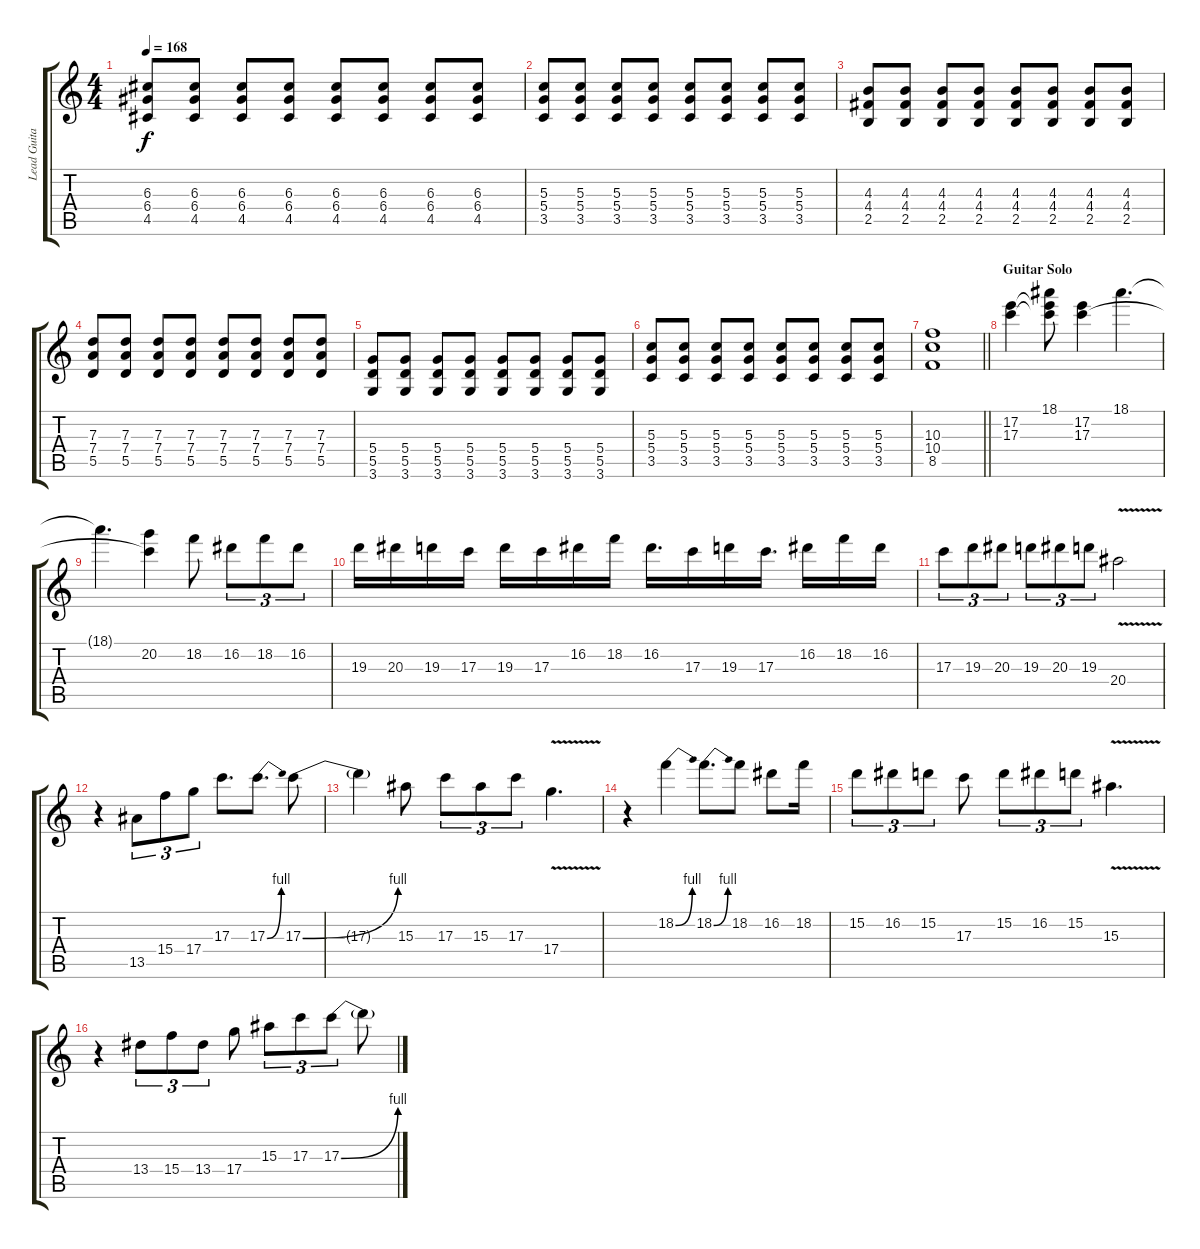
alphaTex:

\track ("Lead Guitar" "Lead Guita") {instrument overdrivenguitar}
\staff {score tabs}
\tuning (E4 B3 G3 D3 A2 E2) {hide}
\ts (4 4)
\tempo 168
\clef g2
\ks c
(6.3 6.4 4.5).8{dy f} (6.3 6.4 4.5).8 (6.3 6.4 4.5).8 (6.3 6.4 4.5).8 (6.3 6.4 4.5).8 (6.3 6.4 4.5).8 (6.3 6.4 4.5).8 (6.3 6.4 4.5).8 |
(5.3 5.4 3.5).8 (5.3 5.4 3.5).8 (5.3 5.4 3.5).8 (5.3 5.4 3.5).8 (5.3 5.4 3.5).8 (5.3 5.4 3.5).8 (5.3 5.4 3.5).8 (5.3 5.4 3.5).8 |
(4.3 4.4 2.5).8 (4.3 4.4 2.5).8 (4.3 4.4 2.5).8 (4.3 4.4 2.5).8 (4.3 4.4 2.5).8 (4.3 4.4 2.5).8 (4.3 4.4 2.5).8 (4.3 4.4 2.5).8 |
(7.3 7.4 5.5).8 (7.3 7.4 5.5).8 (7.3 7.4 5.5).8 (7.3 7.4 5.5).8 (7.3 7.4 5.5).8 (7.3 7.4 5.5).8 (7.3 7.4 5.5).8 (7.3 7.4 5.5).8 |
(5.4 5.5 3.6).8 (5.4 5.5 3.6).8 (5.4 5.5 3.6).8 (5.4 5.5 3.6).8 (5.4 5.5 3.6).8 (5.4 5.5 3.6).8 (5.4 5.5 3.6).8 (5.4 5.5 3.6).8 |
(5.3 5.4 3.5).8 (5.3 5.4 3.5).8 (5.3 5.4 3.5).8 (5.3 5.4 3.5).8 (5.3 5.4 3.5).8 (5.3 5.4 3.5).8 (5.3 5.4 3.5).8 (5.3 5.4 3.5).8 |
\barLineRight lightlight
(10.3 10.4 8.5).1 |
\section ("" "Guitar Solo")
(17.2 17.3).4 (18.1 17.2{t} 17.3{t}).8 (17.2 17.3).4 18.1.4{d} |
18.1{t}.4{d} (20.2 17.3{t}).4 18.2.8 16.2.8{tu (3 2)} 18.2.8{tu (3 2)} 16.2.8{tu (3 2)} |
19.3.16 20.3.16 19.3.16 17.3.16 19.3.16 17.3.16 16.2.16 18.2.16 16.2.16{d} 17.3.16 19.3.16 17.3.16{d} 16.2.16 18.2.16 16.2.16 |
17.3.8{tu (3 2)} 19.3.8{tu (3 2)} 20.3.8{tu (3 2)} 19.3.8{tu (3 2)} 20.3.8{tu (3 2)} 19.3.8{tu (3 2)} 20.4{v}.2 |
r.4 13.5.8{tu (3 2)} 15.4.8{tu (3 2)} 17.4.8{tu (3 2)} 17.3.8{d} 17.3{be (bend 0 0 60 4)}.8{d} 17.3{be (bend 0 0 60 4)}.8 |
17.3{t}.4 15.3.8 17.3.8{tu (3 2)} 15.3.8{tu (3 2)} 17.3.8{tu (3 2)} 17.4{v}.4{d} |
r.4 18.2{be (bend 0 0 60 4)}.4 18.2{be (bend 0 0 60 4)}.8{d} 18.2.8 16.2.8 18.2.16 |
15.2.8{tu (3 2)} 16.2.8{tu (3 2)} 15.2.8{tu (3 2)} 17.3.8 15.2.8{tu (3 2)} 16.2.8{tu (3 2)} 15.2.8{tu (3 2)} 15.3{v}.4{d} |
r.4 13.4.8{tu (3 2)} 15.4.8{tu (3 2)} 13.4.8{tu (3 2)} 17.4.8 15.3.8{tu (3 2)} 17.3.8{tu (3 2)} 17.3{be (bend 0 0 60 4)}.8{tu (3 2)} 17.3{t}.8
